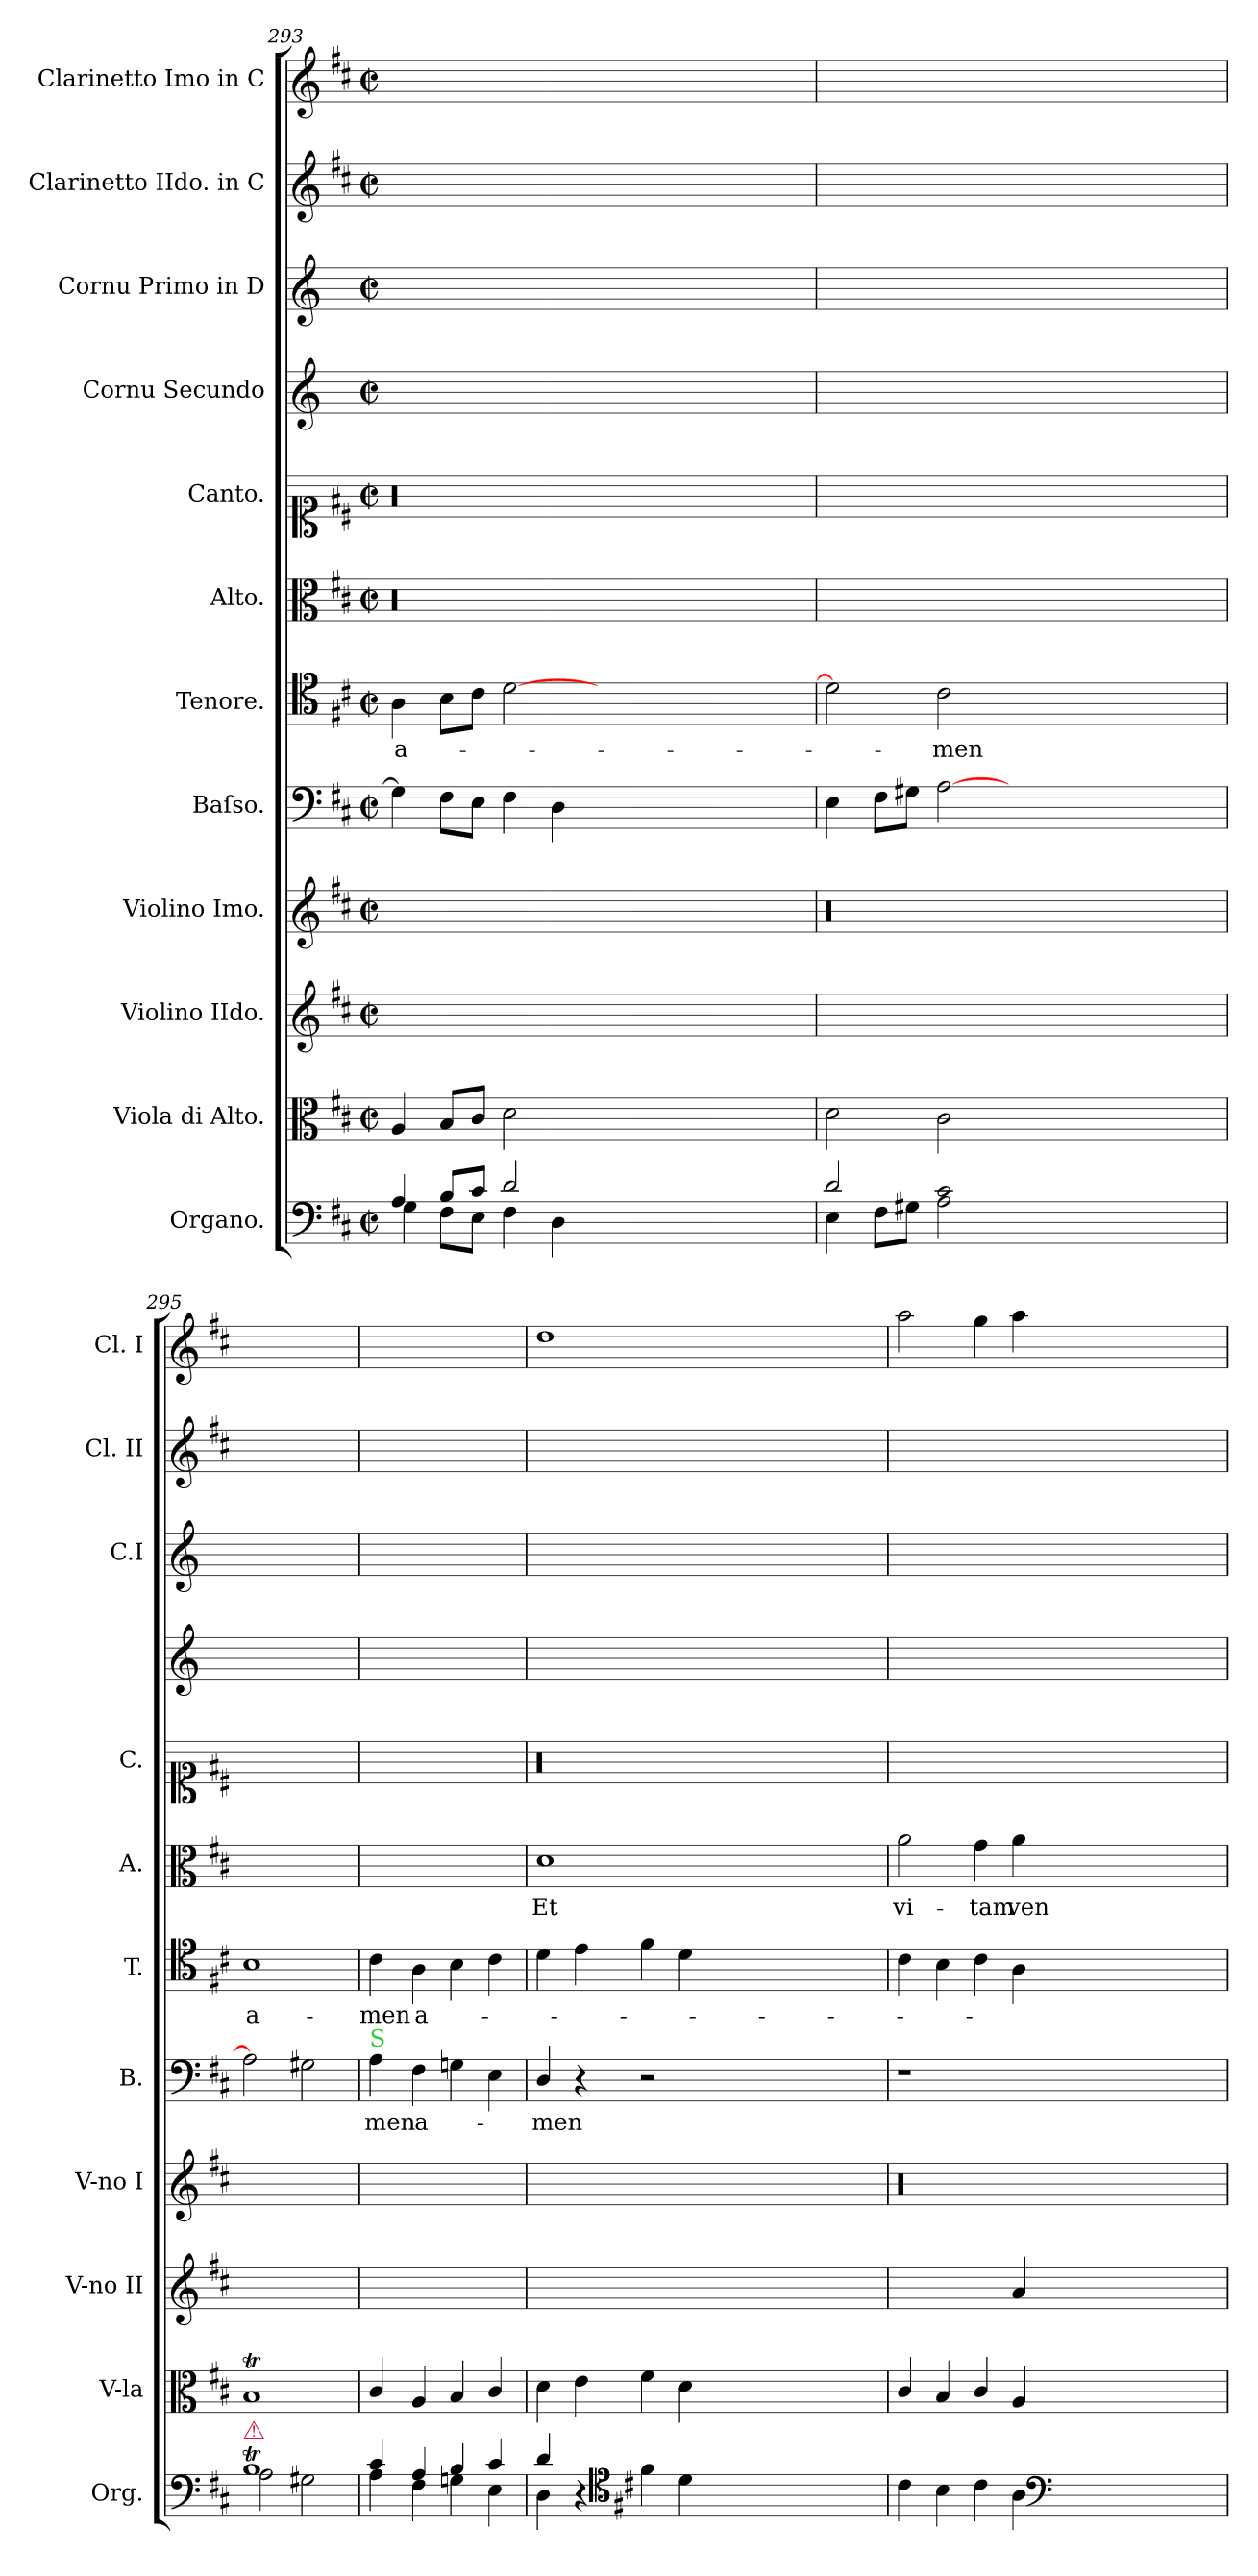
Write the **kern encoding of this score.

**kern	**kern	**kern	**kern	**kern	**text	**kern	**text	**kern	**text	**kern	**kern	**kern	**kern	**kern
*part12	*part11	*part10	*part9	*part8	*part8	*part7	*part7	*part6	*part6	*part5	*part4	*part3	*part2	*part1
*staff12	*staff11	*staff10	*staff9	*staff8	*staff8	*staff7	*staff7	*staff6	*staff6	*staff5	*staff4	*staff3	*staff2	*staff1
*I"Organo.	*I"Viola di Alto.	*I"Violino IIdo.	*I"Violino Imo.	*I"Baſso.	*	*I"Tenore.	*	*I"Alto.	*	*I"Canto.	*I"Cornu Secundo	*I"Cornu Primo in D	*I"Clarinetto IIdo. in C	*I"Clarinetto Imo in C
*I'Org.	*I'V-la	*I'V-no II	*I'V-no I	*I'B.	*	*I'T.	*	*I'A.	*	*I'C.	*	*I'C.I	*I'Cl. II	*I'Cl. I
*clefF4	*clefC3	*clefG2	*clefG2	*clefF4	*	*clefC4	*	*clefC3	*	*clefC1	*clefG2	*clefG2	*clefG2	*clefG2
*	*	*	*	*	*	*	*	*	*	*	*ITrd6c10	*ITrd6c10	*	*
*k[f#c#]	*k[f#c#]	*k[f#c#]	*k[f#c#]	*k[f#c#]	*	*k[f#c#]	*	*k[f#c#]	*	*k[f#c#]	*k[f#c#]	*k[f#c#]	*k[f#c#]	*k[f#c#]
*M2/2	*M2/2	*M2/2	*M2/2	*M2/2	*	*M2/2	*	*M2/2	*	*M2/2	*M2/2	*M2/2	*M2/2	*M2/2
*met(c|)	*met(c|)	*met(c|)	*met(c|)	*met(c|)	*	*met(c|)	*	*met(c|)	*	*met(c|)	*met(c|)	*met(c|)	*met(c|)	*met(c|)
=293	=293	=293	=293	=293	=293	=293	=293	=293	=293	=293	=293	=293	=293	=293
*^	*	*	*	*	*	*	*	*	*	*	*	*	*	*
4A/	4G\	4A/	00ryy	00ryy	4G\]	.	4A\	a-	00r	.	00r	1ryy	00ryy	00ryy	00ryy
8B/L	8F#\L	8B/L	.	.	8F#\L	.	8B\L	.	.	.	.	.	.	.	.
8c#/J	8E\J	8c#/J	.	.	8E\J	.	8c#\J	.	.	.	.	.	.	.	.
2d/	4F#\	2d\	.	.	4F#\	.	[2d\	.	.	.	.	.	.	.	.
.	4D\	.	.	.	4D\	.	.	.	.	.	.	.	.	.	.
0.ryy	0.ryy	0.ryy	.	.	0.ryy	.	0.ryy	.	.	.	.	0.ryy	.	.	.
=294	=294	=294	=294	=294	=294	=294	=294	=294	=294	=294	=294	=294	=294	=294	=294
2d/	4E\	2d\	00ryy	00r	4E\	.	2d\]	.	00ryy	.	00ryy	1ryy	00ryy	00ryy	00ryy
.	8F#\L	.	.	.	8F#\L	.	.	.	.	.	.	.	.	.	.
.	8G#X\J	.	.	.	8G#X\J	.	.	.	.	.	.	.	.	.	.
2c#/	2A\	2c#\	.	.	[2A\	.	2c#\	-men	.	.	.	.	.	.	.
0.ryy	0.ryy	0.ryy	.	.	0.ryy	.	0.ryy	.	.	.	.	0.ryy	.	.	.
=295	=295	=295	=295	=295	=295	=295	=295	=295	=295	=295	=295	=295	=295	=295	=295
!LO:TX:a:color=crimson:t=⚠	!	!	!	!	!	!	!	!	!	!	!	!	!	!	!
!	!	!	!	!	!	!	!	!LO:LY:i	!	!	!	!	!	!	!
1BT	2A\	1BT	1ryy	1ryy	2A\]	.	1B	a-	1ryy	.	1ryy	1ryy	1ryy	1ryy	1ryy
.	2G#X\	.	.	.	2G#X\	.	.	.	.	.	.	.	.	.	.
=296	=296	=296	=296	=296	=296	=296	=296	=296	=296	=296	=296	=296	=296	=296	=296
!	!	!	!	!	!LO:TX:a:color=limegreen:t=S	!	!	!	!	!	!	!	!	!	!
!	!	!	!	!	!	!	!	!LO:LY:i	!	!	!	!	!	!	!
4c#/	4A\	4c#/	1ryy	1ryy	4A\	-men	4c#\	-men	1ryy	.	1ryy	1ryy	1ryy	1ryy	1ryy
4A/	4F#\	4A/	.	.	4F#\	a-	4A\	a-	.	.	.	.	.	.	.
4B/	4Gn\	4B/	.	.	4Gn\	.	4B\	.	.	.	.	.	.	.	.
4c#/	4E\	4c#/	.	.	4E\	.	4c#\	.	.	.	.	.	.	.	.
=297	=297	=297	=297	=297	=297	=297	=297	=297	=297	=297	=297	=297	=297	=297	=297
4d/	4D\	4d\	1ryy	00ryy	4D/	-men	4d\	.	1d	Et	00r	1ryy	00ryy	00ryy	1dd
4r	4ryy	4e\	.	.	4r	.	4e\	.	.	.	.	.	.	.	.
*clefC4	*	*	*	*	*	*	*	*	*	*	*	*	*	*	*
*k[f#c#]	*	*	*	*	*	*	*	*	*	*	*	*	*	*	*
4f#\	2ryy	4f#\	.	.	2r	.	4f#\	.	.	.	.	.	.	.	.
4d\	.	4d\	.	.	.	.	4d\	.	.	.	.	.	.	.	.
0.ryy	0.ryy	0.ryy	0.ryy	.	0.ryy	.	0.ryy	.	0.ryy	.	.	0.ryy	.	.	0.ryy
*v	*v	*	*	*	*	*	*	*	*	*	*	*	*	*	*
=298	=298	=298	=298	=298	=298	=298	=298	=298	=298	=298	=298	=298	=298	=298
4c#\	4c#/	2ryy	00r	1r	.	4c#\	.	2a\	vi-	00ryy	1ryy	00ryy	00ryy	2aa\
4B\	4B/	.	.	.	.	4B\	.	.	.	.	.	.	.	.
4c#\	4c#/	4ryy	.	.	.	4c#\	.	4g\	-tam	.	.	.	.	4gg\
4A\	4A/	4a/	.	.	.	4A\	.	4a\	ven-	.	.	.	.	4aa\
*clefF4	*	*	*	*	*	*	*	*	*	*	*	*	*	*
0.ryy	0.ryy	0.ryy	.	0.ryy	.	0.ryy	.	0.ryy	.	.	0.ryy	.	.	0.ryy
=	=	=	=	=	=	=	=	=	=	=	=	=	=	=
*-	*-	*-	*-	*-	*-	*-	*-	*-	*-	*-	*-	*-	*-	*-
